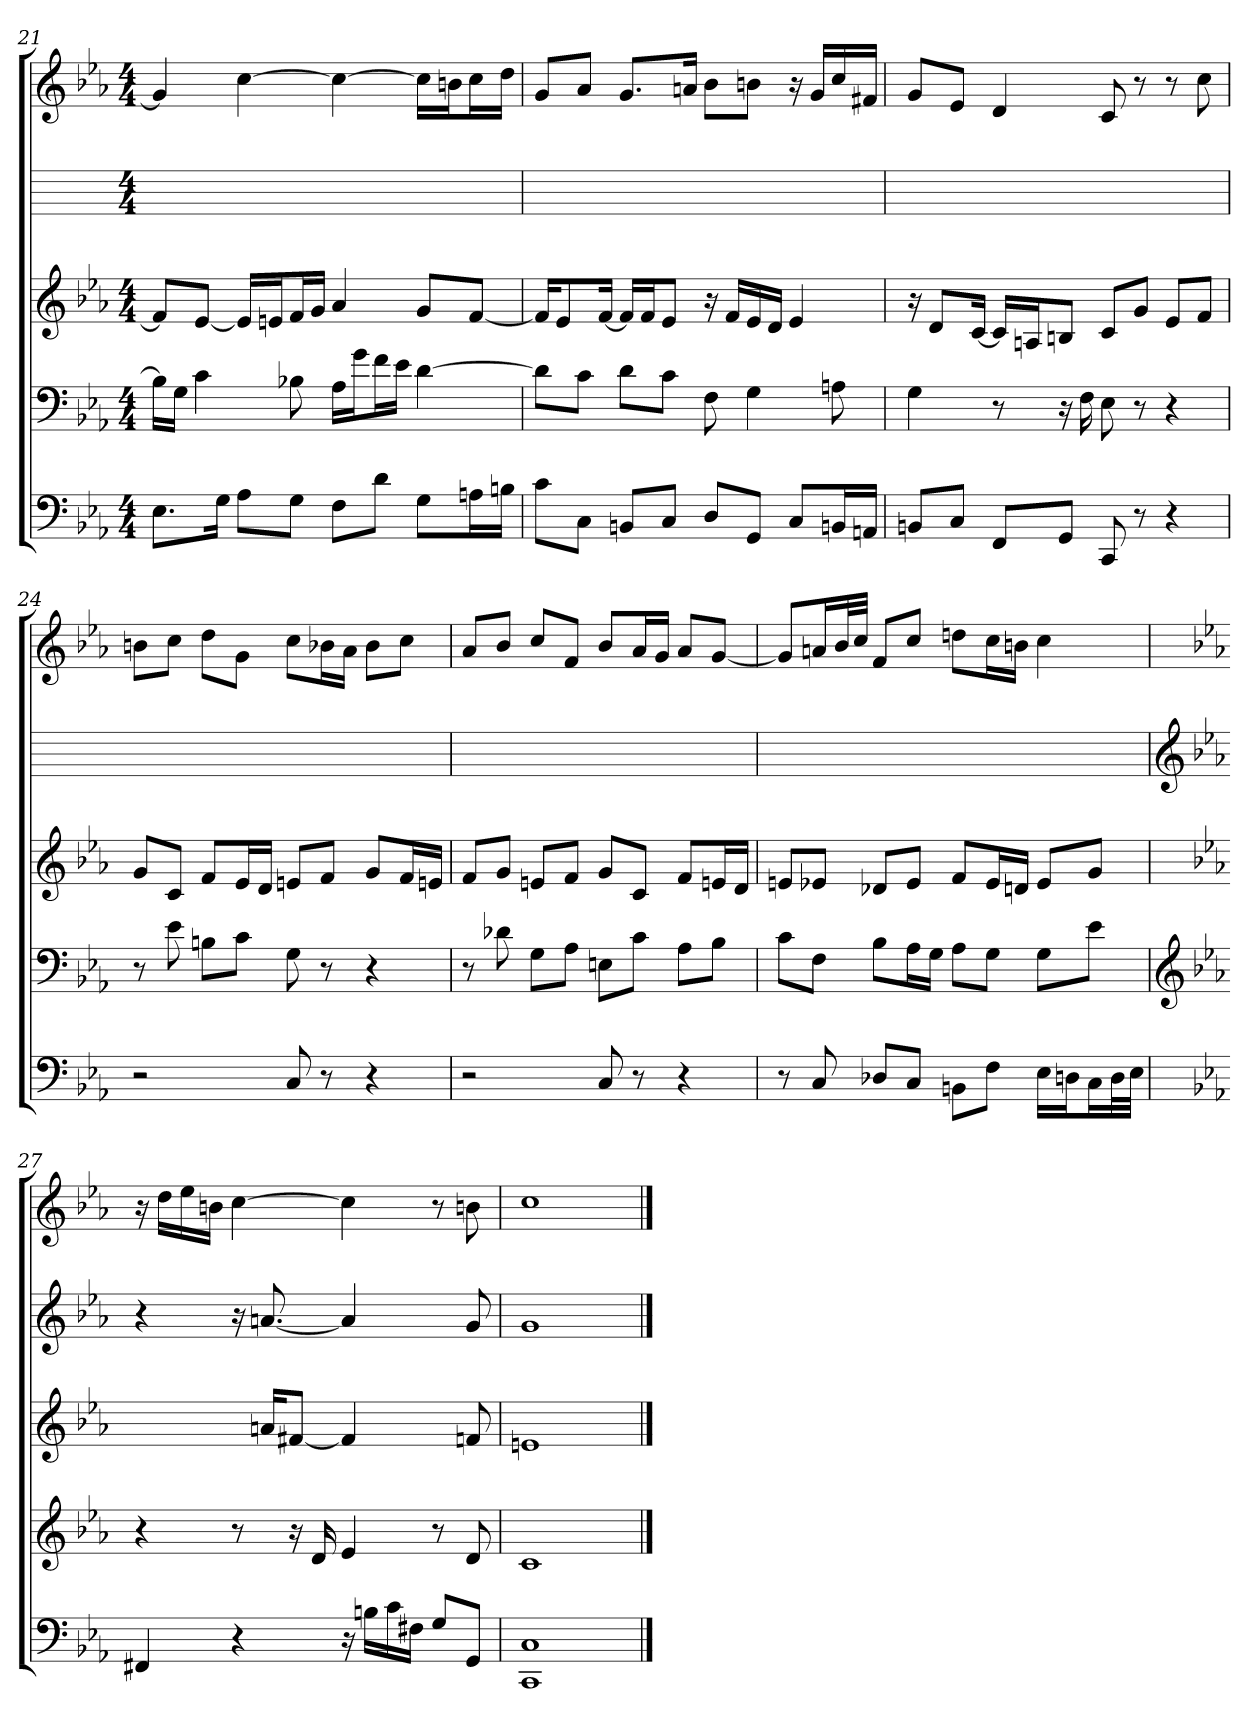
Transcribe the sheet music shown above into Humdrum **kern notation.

**kern	**kern	**kern	**kern	**kern
*part5	*part4	*part3	*part2	*part1
*staff5	*staff4	*staff3	*staff2	*staff1
*clefF4	*clefF4	*clefG2	*	*clefG2
*k[b-e-a-]	*k[b-e-a-]	*k[b-e-a-]	*	*k[b-e-a-]
*	*c:	*c:	*	*c:
*M4/4	*M4/4	*M4/4	*M4/4	*M4/4
=21	=21	=21	=21	=21
8.E-\L	16Bn\LL]	8f/L]	1ryy	4g]
.	16G\JJ	.	.	.
.	4c	[8e-/J	.	.
16G\Jk	.	.	.	.
8A-\L	.	16e-/LL]	.	[4cc
.	.	16en/J	.	.
8G\J	8B-X	16f/L	.	.
.	.	16g/JJ	.	.
8F\L	16A-\LL	4a-	.	4cc_
.	16g\J	.	.	.
8d\J	16f\L	.	.	.
.	16e-\JJ	.	.	.
8G\L	[4d	8g/L	.	16cc\LL]
.	.	.	.	16bn\J
16An\L	.	[8f/J	.	16cc\L
16Bn\JJ	.	.	.	16dd\JJ
=22	=22	=22	=22	=22
8c\L	8d\L]	16f/KL]	1ryy	8g/L
.	.	8e-/	.	.
8C\J	8c\J	.	.	8a-/J
.	.	[16f/Jk	.	.
8BBn/L	8d\L	16f/LL]	.	8.g/L
.	.	16f/J	.	.
8C/J	8c\J	8e-/J	.	.
.	.	.	.	16an/Jk
8D/L	8F	16r	.	8b-\L
.	.	16f/LL	.	.
8GG/J	4G	16e-/	.	8bn\J
.	.	16d/JJ	.	.
8C/L	.	4e-	.	16r
.	.	.	.	16g/LL
16BBn/L	8An	.	.	16cc/
16AAn/JJ	.	.	.	16f#X/JJ
=23	=23	=23	=23	=23
8BBn/L	4G	16r	1ryy	8g/L
.	.	8d/L	.	.
8C/J	.	.	.	8e-/J
.	.	[16c/Jk	.	.
8FF/L	8r	16c/LL]	.	4d
.	.	16An/J	.	.
8GG/J	16r	8Bn/J	.	.
.	16F	.	.	.
8CC	8E-	8c/L	.	8c
8r	8r	8g/J	.	8r
4r	4r	8e-/L	.	8r
.	.	8f/J	.	8cc
=24	=24	=24	=24	=24
2r	8r	8g/L	1ryy	8bn\L
.	8e-	8c/J	.	8cc\J
.	8Bn\L	8f/L	.	8dd\L
.	8c\J	16e-/L	.	8g\J
.	.	16d/JJ	.	.
8C	8G	8en/L	.	8cc\L
8r	8r	8f/J	.	16b-X\L
.	.	.	.	16a-\JJ
4r	4r	8g/L	.	8b-\L
.	.	16f/L	.	8cc\J
.	.	16en/JJ	.	.
=25	=25	=25	=25	=25
2r	8r	8f/L	1ryy	8a-/L
.	8d-X	8g/J	.	8b-/J
.	8G\L	8en/L	.	8cc/L
.	8A-\J	8f/J	.	8f/J
8C	8En\L	8g/L	.	8b-/L
8r	8c\J	8c/J	.	16a-/L
.	.	.	.	16g/JJ
4r	8A-\L	8f/L	.	8a-/L
.	8B-\J	16en/L	.	[8g/J
.	.	16d/JJ	.	.
=26	=26	=26	=26	=26
8r	8c\L	8en/L	1ryy	8g/L]
8C	8F\J	8e-X/J	.	16an/L
.	.	.	.	32b-/L
.	.	.	.	32cc/JJJ
8D-X/L	8B-\L	8d-X/L	.	8f/L
8C/J	16A-\L	8e-/J	.	8cc/J
.	16G\JJ	.	.	.
8BBn\L	8A-\L	8f/L	.	8ddn\L
8F\J	8G\J	16e-/L	.	16cc\L
.	.	16dn/JJ	.	16bn\JJ
16E-\LL	8G\L	8e-/L	.	4cc
16Dn\J	.	.	.	.
16C\L	8e-\J	8g/J	.	.
32D\L	.	.	.	.
32E-\JJJ	.	.	.	.
=27	=27	=27	=27	=27
*	*clefG2	*	*clefG2	*
*	*	*	*k[b-e-a-]	*
4FF#X	4r	4ryy	4r	16r
.	.	.	.	16dd\LL
.	.	.	.	16ee-\
.	.	.	.	16bn\JJ
4r	8r	16ryy	16r	[4cc
.	.	16an/KL	[8.an	.
.	16r	[8f#X/J	.	.
.	16d	.	.	.
16r	4e-	4f#]	4a]	4cc]
16Bn\LL	.	.	.	.
16c\	.	.	.	.
16F#X\JJ	.	.	.	.
8G/L	8r	8ryy	8ryy	8r
8GG/J	8d	8fn	8g	8bn
=28	=28	=28	=28	=28
1CC 1C	1c	1en	1g	1cc
==	==	==	==	==
*-	*-	*-	*-	*-
